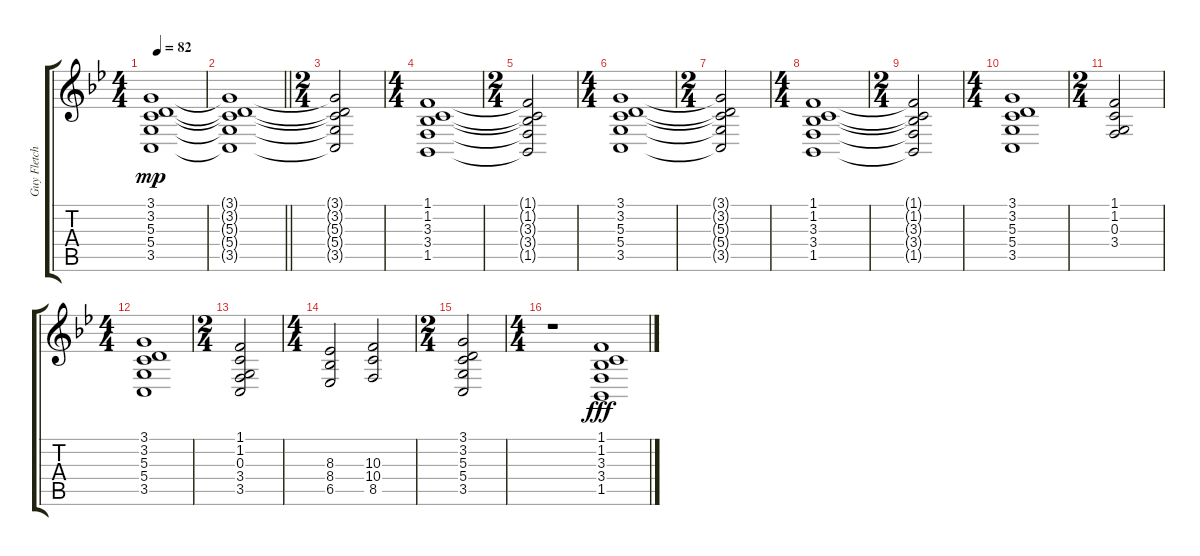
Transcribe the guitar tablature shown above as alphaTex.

\track ("Guy Fletcher - Keyboards" "Guy Fletch") {instrument synthstrings1}
\staff {score tabs}
\tuning (E4 B3 G3 D3 A2 E2) {hide}
\ts (4 4)
\tempo 82
\clef g2
\ks bb
(3.1 3.2 5.3 5.4 3.5).1{dy mp} |
\barLineRight lightlight
(3.1{t} 3.2{t} 5.3{t} 5.4{t} 3.5{t}).1 |
\ts (2 4)
(3.1{t} 3.2{t} 5.3{t} 5.4{t} 3.5{t}).2 |
\ts (4 4)
(1.1 1.2 3.3 3.4 1.5).1 |
\ts (2 4)
(1.1{t} 1.2{t} 3.3{t} 3.4{t} 1.5{t}).2 |
\ts (4 4)
(3.1 3.2 5.3 5.4 3.5).1 |
\ts (2 4)
(3.1{t} 3.2{t} 5.3{t} 5.4{t} 3.5{t}).2 |
\ts (4 4)
(1.1 1.2 3.3 3.4 1.5).1 |
\ts (2 4)
(1.1{t} 1.2{t} 3.3{t} 3.4{t} 1.5{t}).2 |
\ts (4 4)
(3.1 3.2 5.3 5.4 3.5).1 |
\ts (2 4)
(1.1 1.2 0.3 3.4).2 |
\ts (4 4)
(3.1 3.2 5.3 5.4 3.5).1 |
\ts (2 4)
(1.1 1.2 0.3 3.4 3.5).2 |
\ts (4 4)
(8.3 8.4 6.5).2 (10.3 10.4 8.5).2 |
\ts (2 4)
(3.1 3.2 5.3 5.4 3.5).2 |
\ts (4 4)
r.1 (1.1 1.2 3.3 3.4 1.5).1{dy fff}
